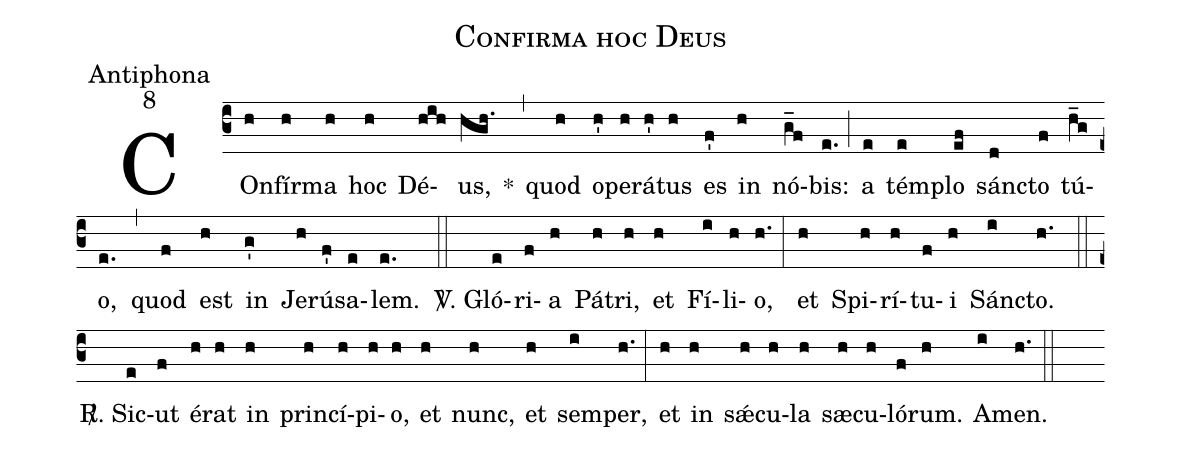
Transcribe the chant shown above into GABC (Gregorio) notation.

name: Confirma hoc Deus;
office-part: Antiphona;
mode: 8;
%%
(c3) COn(h)fír(h)ma(h) hoc(h) Dé(hih)us,(hgh.) *(,) quod(h) o(h')pe(h)rá(h')tus(h) es(f') in(h) nó(g_f)bis:(e.) (;) a(e) tém(e)plo(ef) sánc(d)to(f) tú(h_g)o,(e.) (,) quod(f) est(h) in(g') Je(h)rú(f')sa(e)lem.(e.) (::)
<sp>V/</sp>. Gló(e)ri(f)a(h) Pá(h)tri,(h) et(h) Fí(i)li(h)o,(h.) (:)
et(h) Spi(h)rí(h)tu(f)i(h) Sánc(i)to.(h.) (::)
<sp>R/</sp>. Sic(e)ut(f) é(h)rat(h) in(h) prin(h)cí(h)pi(h)o,(h) et(h) nunc,(h) et(h) sem(i)per,(h.) (:)
et(h) in(h) sǽ(h)cu(h)la(h) sæ(h)cu(h)ló(f)rum.(h) A(i)men.(h.) (::)
